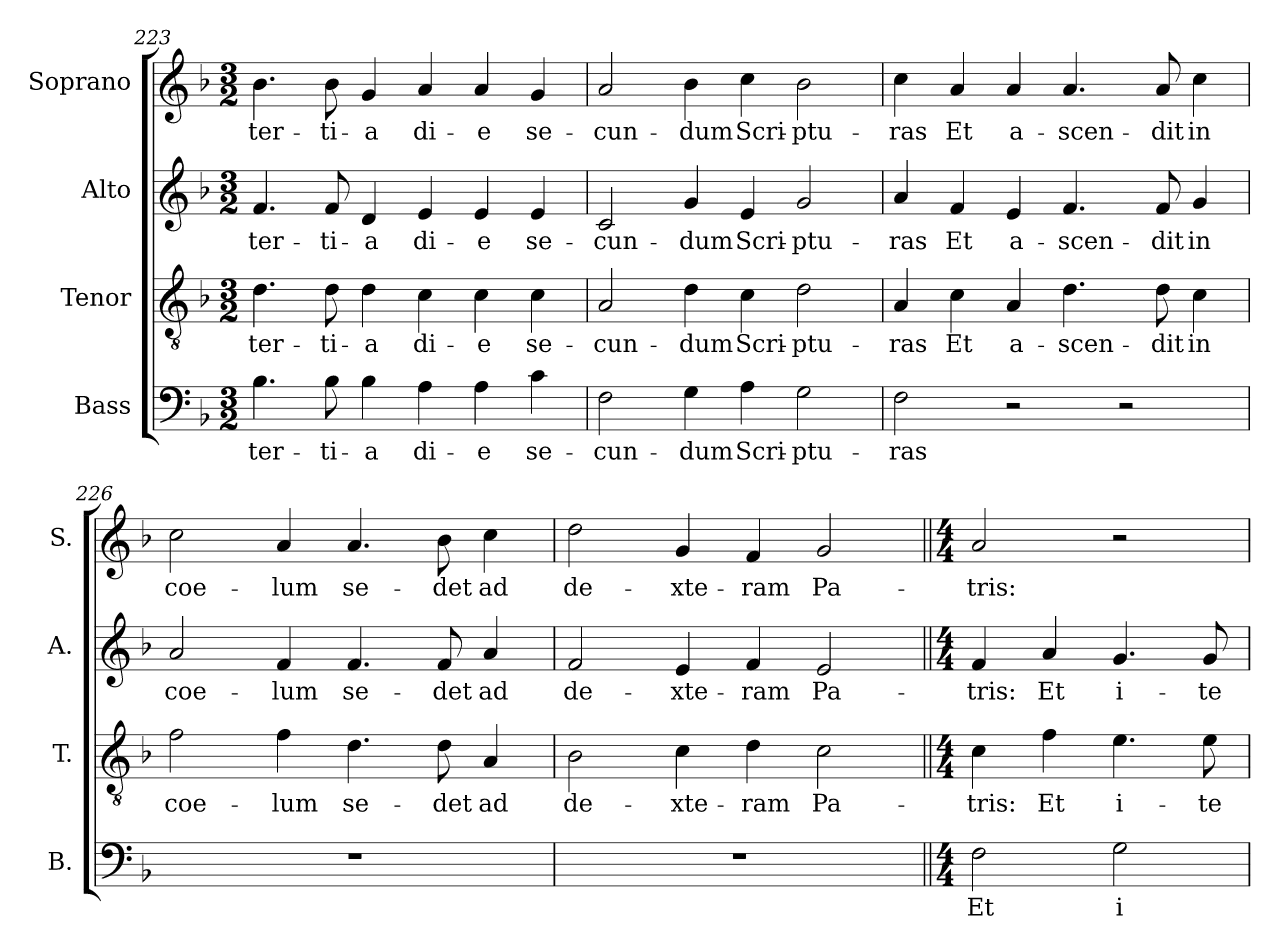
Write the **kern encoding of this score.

**kern	**text	**kern	**text	**kern	**text	**kern	**text
*part4	*part4	*part3	*part3	*part2	*part2	*part1	*part1
*staff4	*staff4	*staff3	*staff3	*staff2	*staff2	*staff1	*staff1
*I"Bass	*	*I"Tenor	*	*I"Alto	*	*I"Soprano	*
*I'B.	*	*I'T.	*	*I'A.	*	*I'S.	*
!!LO:PB:g=z
*clefF4	*	*clefGv2	*	*clefG2	*	*clefG2	*
*	*	*ITrd7c12	*	*	*	*	*
*k[b-]	*	*k[b-]	*	*k[b-]	*	*k[b-]	*
*F:	*	*F:	*	*F:	*	*F:	*
*M3/2	*	*M3/2	*	*M3/2	*	*M3/2	*
=223	=223	=223	=223	=223	=223	=223	=223
!	!LO:LY:b:color=#000000	!	!	!	!	!	!
!	!	!	!LO:LY:b:color=#000000	!	!	!	!
!	!	!	!	!	!LO:LY:b:color=#000000	!	!
!	!	!	!	!	!	!	!LO:LY:b:color=#000000
4.B-i\	ter-	4.Di\	ter-	4.fi/	ter-	4.b-i\	ter-
!	!LO:LY:b:color=#000000	!	!	!	!	!	!
!	!	!	!LO:LY:b:color=#000000	!	!	!	!
!	!	!	!	!	!LO:LY:b:color=#000000	!	!
!	!	!	!	!	!	!	!LO:LY:b:color=#000000
8B-i\	-ti-	8Di\	-ti-	8fi/	-ti-	8b-i\	-ti-
!	!LO:LY:b:color=#000000	!	!	!	!	!	!
!	!	!	!LO:LY:b:color=#000000	!	!	!	!
!	!	!	!	!	!LO:LY:b:color=#000000	!	!
!	!	!	!	!	!	!	!LO:LY:b:color=#000000
4B-i\	-a	4Di\	-a	4di/	-a	4gi/	-a
!	!LO:LY:b:color=#000000	!	!	!	!	!	!
!	!	!	!LO:LY:b:color=#000000	!	!	!	!
!	!	!	!	!	!LO:LY:b:color=#000000	!	!
!	!	!	!	!	!	!	!LO:LY:b:color=#000000
4Ai\	di-	4Ci\	di-	4ei/	di-	4ai/	di-
!	!LO:LY:b:color=#000000	!	!	!	!	!	!
!	!	!	!LO:LY:b:color=#000000	!	!	!	!
!	!	!	!	!	!LO:LY:b:color=#000000	!	!
!	!	!	!	!	!	!	!LO:LY:b:color=#000000
4Ai\	-e	4Ci\	-e	4ei/	-e	4ai/	-e
!	!LO:LY:b:color=#000000	!	!	!	!	!	!
!	!	!	!LO:LY:b:color=#000000	!	!	!	!
!	!	!	!	!	!LO:LY:b:color=#000000	!	!
!	!	!	!	!	!	!	!LO:LY:b:color=#000000
4ci\	se-	4Ci\	se-	4ei/	se-	4gi/	se-
=224	=224	=224	=224	=224	=224	=224	=224
!	!LO:LY:b:color=#000000	!	!	!	!	!	!
!	!	!	!LO:LY:b:color=#000000	!	!	!	!
!	!	!	!	!	!LO:LY:b:color=#000000	!	!
!	!	!	!	!	!	!	!LO:LY:b:color=#000000
2Fi\	-cun-	2AAi/	-cun-	2ci/	-cun-	2ai/	-cun-
!	!LO:LY:b:color=#000000	!	!	!	!	!	!
!	!	!	!LO:LY:b:color=#000000	!	!	!	!
!	!	!	!	!	!LO:LY:b:color=#000000	!	!
!	!	!	!	!	!	!	!LO:LY:b:color=#000000
4Gi\	-dum	4Di\	-dum	4gi/	-dum	4b-i\	-dum
!	!LO:LY:b:color=#000000	!	!	!	!	!	!
!	!	!	!LO:LY:b:color=#000000	!	!	!	!
!	!	!	!	!	!LO:LY:b:color=#000000	!	!
!	!	!	!	!	!	!	!LO:LY:b:color=#000000
4Ai\	Scri-	4Ci\	Scri-	4ei/	Scri-	4cci\	Scri-
!	!LO:LY:b:color=#000000	!	!	!	!	!	!
!	!	!	!LO:LY:b:color=#000000	!	!	!	!
!	!	!	!	!	!LO:LY:b:color=#000000	!	!
!	!	!	!	!	!	!	!LO:LY:b:color=#000000
2Gi\	-ptu-	2Di\	-ptu-	2gi/	-ptu-	2b-i\	-ptu-
=225	=225	=225	=225	=225	=225	=225	=225
!	!LO:LY:b:color=#000000	!	!	!	!	!	!
!	!	!	!LO:LY:b:color=#000000	!	!	!	!
!	!	!	!	!	!LO:LY:b:color=#000000	!	!
!	!	!	!	!	!	!	!LO:LY:b:color=#000000
2Fi\	-ras	4AAi/	-ras	4ai/	-ras	4cci\	-ras
!	!	!	!LO:LY:b:color=#000000	!	!	!	!
!	!	!	!	!	!LO:LY:b:color=#000000	!	!
!	!	!	!	!	!	!	!LO:LY:b:color=#000000
.	.	4Ci\	Et	4fi/	Et	4ai/	Et
!	!	!	!LO:LY:b:color=#000000	!	!	!	!
!	!	!	!	!	!LO:LY:b:color=#000000	!	!
!	!	!	!	!	!	!	!LO:LY:b:color=#000000
2r	.	4AAi/	a-	4ei/	a-	4ai/	a-
!	!	!	!LO:LY:b:color=#000000	!	!	!	!
!	!	!	!	!	!LO:LY:b:color=#000000	!	!
!	!	!	!	!	!	!	!LO:LY:b:color=#000000
.	.	4.Di\	-scen-	4.fi/	-scen-	4.ai/	-scen-
2r	.	.	.	.	.	.	.
!	!	!	!LO:LY:b:color=#000000	!	!	!	!
!	!	!	!	!	!LO:LY:b:color=#000000	!	!
!	!	!	!	!	!	!	!LO:LY:b:color=#000000
.	.	8Di\	-dit	8fi/	-dit	8ai/	-dit
!	!	!	!LO:LY:b:color=#000000	!	!	!	!
!	!	!	!	!	!LO:LY:b:color=#000000	!	!
!	!	!	!	!	!	!	!LO:LY:b:color=#000000
.	.	4Ci\	in	4gi/	in	4cci\	in
=226	=226	=226	=226	=226	=226	=226	=226
!LO:N:vis=1	!	!	!	!	!	!	!
!	!	!	!LO:LY:b:color=#000000	!	!	!	!
!	!	!	!	!	!LO:LY:b:color=#000000	!	!
!	!	!	!	!	!	!	!LO:LY:b:color=#000000
1.r	.	2Fi\	coe-	2ai/	coe-	2cci\	coe-
!	!	!	!LO:LY:b:color=#000000	!	!	!	!
!	!	!	!	!	!LO:LY:b:color=#000000	!	!
!	!	!	!	!	!	!	!LO:LY:b:color=#000000
.	.	4Fi\	-lum	4fi/	-lum	4ai/	-lum
!	!	!	!LO:LY:b:color=#000000	!	!	!	!
!	!	!	!	!	!LO:LY:b:color=#000000	!	!
!	!	!	!	!	!	!	!LO:LY:b:color=#000000
.	.	4.Di\	se-	4.fi/	se-	4.ai/	se-
!	!	!	!LO:LY:b:color=#000000	!	!	!	!
!	!	!	!	!	!LO:LY:b:color=#000000	!	!
!	!	!	!	!	!	!	!LO:LY:b:color=#000000
.	.	8Di\	-det	8fi/	-det	8b-i\	-det
!	!	!	!LO:LY:b:color=#000000	!	!	!	!
!	!	!	!	!	!LO:LY:b:color=#000000	!	!
!	!	!	!	!	!	!	!LO:LY:b:color=#000000
.	.	4AAi/	ad	4ai/	ad	4cci\	ad
!!LO:LB:g=z
=227	=227	=227	=227	=227	=227	=227	=227
!LO:N:vis=1	!	!	!	!	!	!	!
!	!	!	!LO:LY:b:color=#000000	!	!	!	!
!	!	!	!	!	!LO:LY:b:color=#000000	!	!
!	!	!	!	!	!	!	!LO:LY:b:color=#000000
1.r	.	2BB-i\	de-	2fi/	de-	2ddi\	de-
!	!	!	!LO:LY:b:color=#000000	!	!	!	!
!	!	!	!	!	!LO:LY:b:color=#000000	!	!
!	!	!	!	!	!	!	!LO:LY:b:color=#000000
.	.	4Ci\	-xte-	4ei/	-xte-	4gi/	-xte-
!	!	!	!LO:LY:b:color=#000000	!	!	!	!
!	!	!	!	!	!LO:LY:b:color=#000000	!	!
!	!	!	!	!	!	!	!LO:LY:b:color=#000000
.	.	4Di\	-ram	4fi/	-ram	4fi/	-ram
!	!	!	!LO:LY:b:color=#000000	!	!	!	!
!	!	!	!	!	!LO:LY:b:color=#000000	!	!
!	!	!	!	!	!	!	!LO:LY:b:color=#000000
.	.	2Ci\	Pa-	2ei/	Pa-	2gi/	Pa-
=228||	=228||	=228||	=228||	=228||	=228||	=228||	=228||
*M4/4	*	*M4/4	*	*M4/4	*	*M4/4	*
!	!LO:LY:b:color=#000000	!	!	!	!	!	!
!	!	!	!LO:LY:b:color=#000000	!	!	!	!
!	!	!	!	!	!LO:LY:b:color=#000000	!	!
!	!	!	!	!	!	!	!LO:LY:b:color=#000000
2Fi\	Et	4Ci\	-tris:	4fi/	-tris:	2ai/	-tris:
!	!	!	!LO:LY:b:color=#000000	!	!	!	!
!	!	!	!	!	!LO:LY:b:color=#000000	!	!
.	.	4Fi\	Et	4ai/	Et	.	.
!	!LO:LY:b:color=#000000	!	!	!	!	!	!
!	!	!	!LO:LY:b:color=#000000	!	!	!	!
!	!	!	!	!	!LO:LY:b:color=#000000	!	!
2Gi\	i-	4.Ei\	i-	4.gi/	i-	2r	.
!	!	!	!LO:LY:b:color=#000000	!	!	!	!
!	!	!	!	!	!LO:LY:b:color=#000000	!	!
.	.	8Ei\	-te-	8gi/	-te-	.	.
=	=	=	=	=	=	=	=
*-	*-	*-	*-	*-	*-	*-	*-
